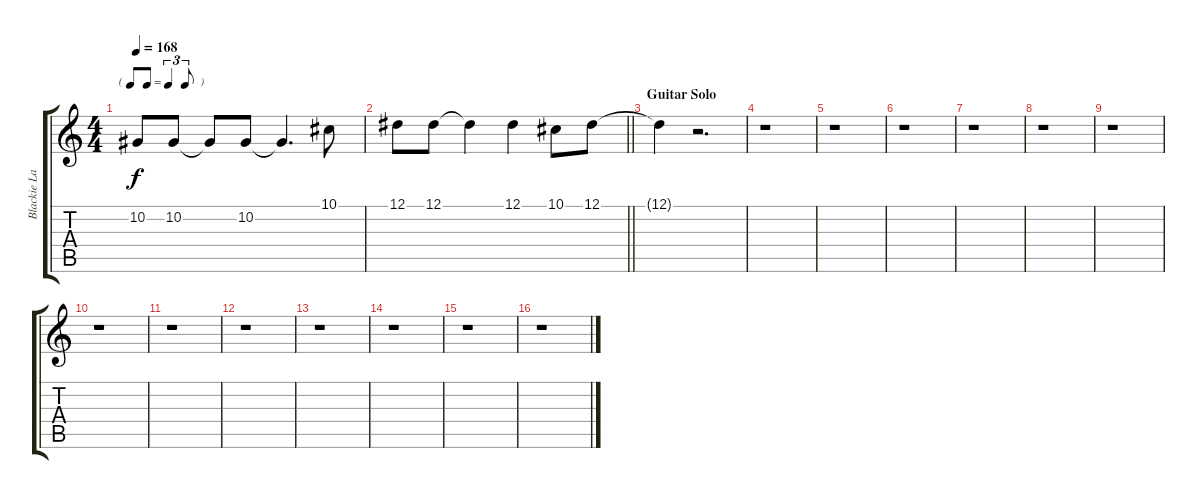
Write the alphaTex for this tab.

\track ("Blackie Lawless (vocals)" "Blackie La") {instrument oboe}
\staff {score tabs}
\tuning (Eb4 Bb3 Gb3 Db3 Ab2 Eb2) {hide}
\ts (4 4)
\tf triplet8th
\tempo 168
\clef g2
\ks c
10.2.8{dy f} 10.2.8 10.2{t}.8 10.2.8 10.2{t}.4{d} 10.1.8 |
\barLineRight lightlight
12.1.8 12.1.8 12.1{t}.4 12.1.4 10.1.8 12.1.8 |
\section ("" "Guitar Solo")
12.1{t}.4 r.2{d} |
r.1 |
r.1 |
r.1 |
r.1 |
r.1 |
r.1 |
r.1 |
r.1 |
r.1 |
r.1 |
r.1 |
r.1 |
r.1
